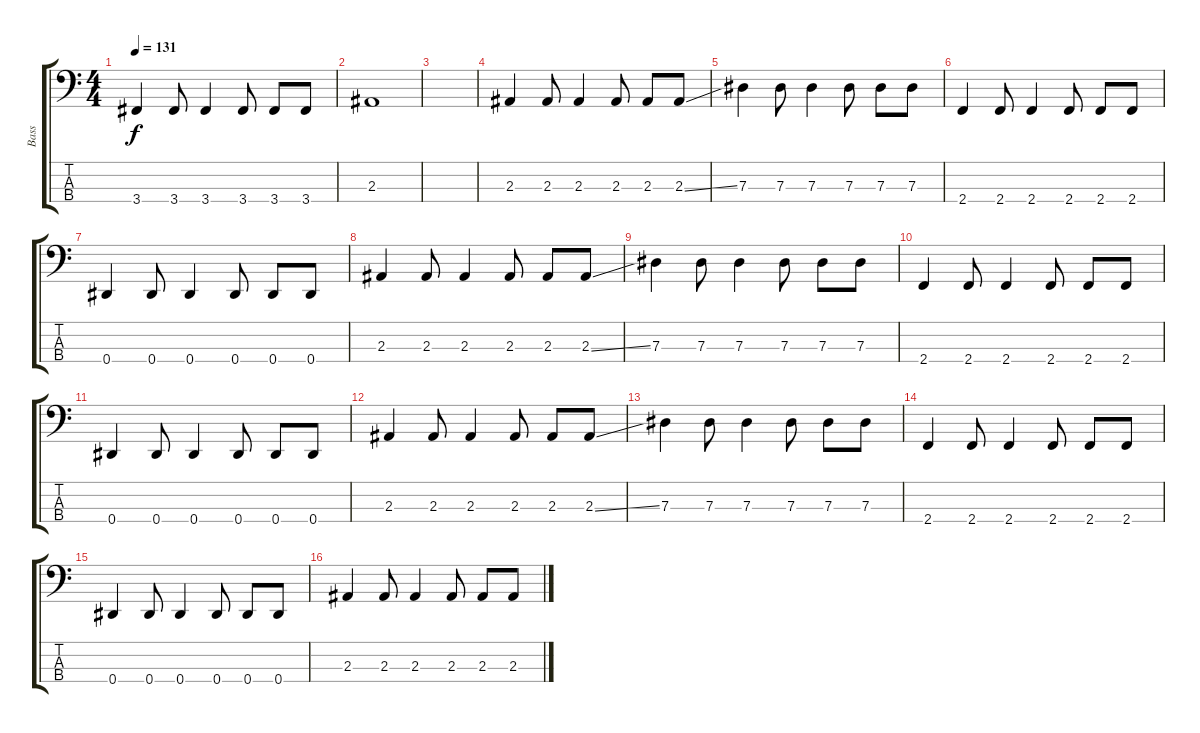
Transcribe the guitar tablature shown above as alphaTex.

\track ("Bass" "Bass") {instrument electricbasspick}
\staff {score tabs}
\tuning (Gb2 Db2 Ab1 Eb1) {hide}
\ts (4 4)
\tempo 131
\clef f4
\ks c
3.4.4{dy f} 3.4.8 3.4.4 3.4.8 3.4.8 3.4.8 |
2.3.1 |
|
2.3.4 2.3.8 2.3.4 2.3.8 2.3.8 2.3{ss}.8 |
7.3.4 7.3.8 7.3.4 7.3.8 7.3.8 7.3.8 |
2.4.4 2.4.8 2.4.4 2.4.8 2.4.8 2.4.8 |
0.4.4 0.4.8 0.4.4 0.4.8 0.4.8 0.4.8 |
2.3.4 2.3.8 2.3.4 2.3.8 2.3.8 2.3{ss}.8 |
7.3.4 7.3.8 7.3.4 7.3.8 7.3.8 7.3.8 |
2.4.4 2.4.8 2.4.4 2.4.8 2.4.8 2.4.8 |
0.4.4 0.4.8 0.4.4 0.4.8 0.4.8 0.4.8 |
2.3.4 2.3.8 2.3.4 2.3.8 2.3.8 2.3{ss}.8 |
7.3.4 7.3.8 7.3.4 7.3.8 7.3.8 7.3.8 |
2.4.4 2.4.8 2.4.4 2.4.8 2.4.8 2.4.8 |
0.4.4 0.4.8 0.4.4 0.4.8 0.4.8 0.4.8 |
2.3.4 2.3.8 2.3.4 2.3.8 2.3.8 2.3{ss}.8
